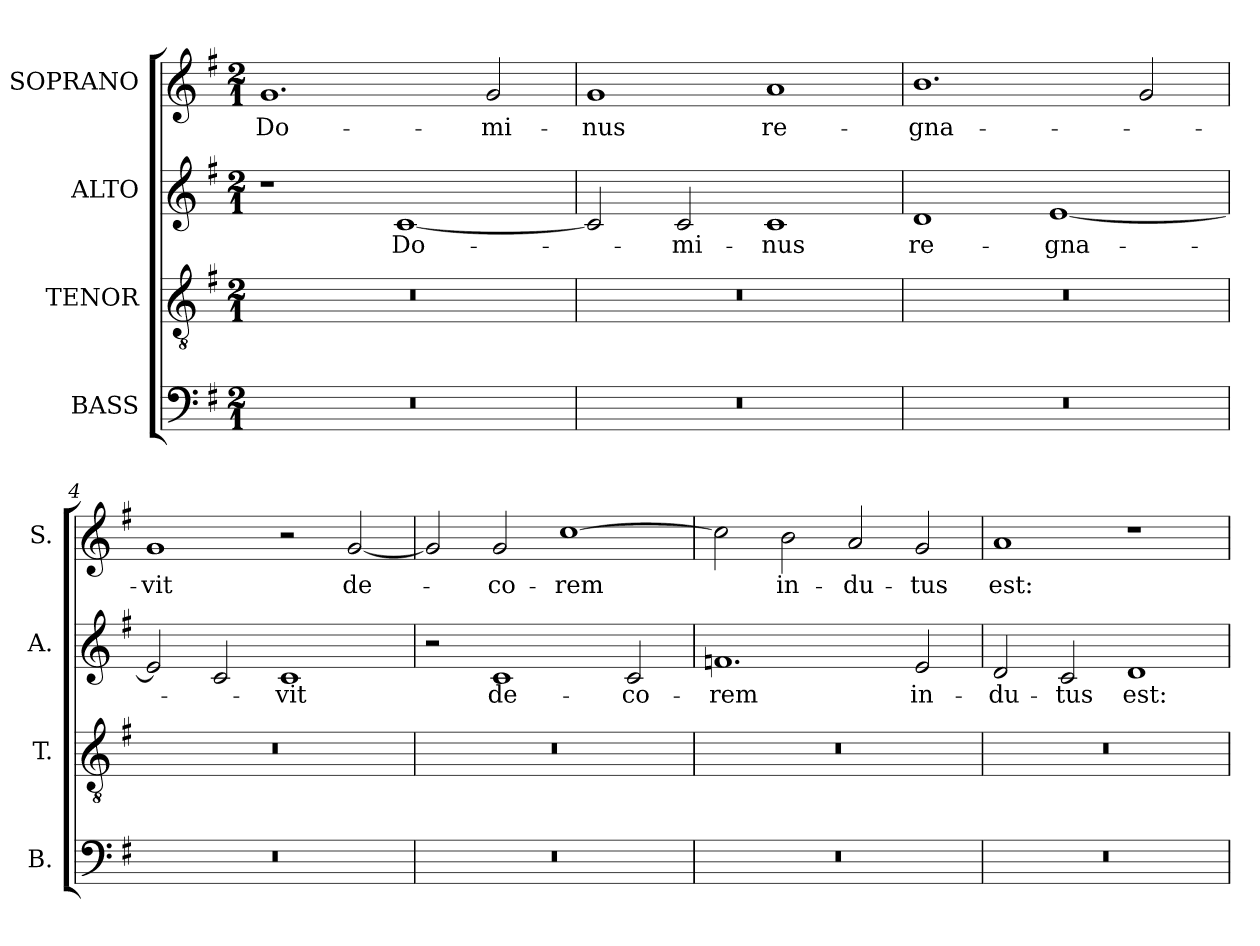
**kern	**kern	**kern	**text	**kern	**text
*part4	*part3	*part2	*part2	*part1	*part1
*staff4	*staff3	*staff2	*staff2	*staff1	*staff1
*I"BASS	*I"TENOR	*I"ALTO	*	*I"SOPRANO	*
*I'B.	*I'T.	*I'A.	*	*I'S.	*
!!LO:PB:g=z
*clefF4	*clefGv2	*clefG2	*	*clefG2	*
*	*ITrd7c12	*	*	*	*
*k[f#]	*k[f#]	*k[f#]	*	*k[f#]	*
*G:	*G:	*G:	*	*G:	*
*M2/1	*M2/1	*M2/1	*	*M2/1	*
*MM256	*MM256	*MM256	*	*MM256	*
=1	=1	=1	=1	=1	=1
!LO:N:vis=1	!LO:N:vis=1	!	!	!	!
!	!	!	!	!	!LO:LY:b:color=#000000
0r	0r	1r	.	1.gi	Do-
!	!	!	!LO:LY:b:color=#000000	!	!
.	.	[1ci	Do-	.	.
!	!	!	!	!	!LO:LY:b:color=#000000
.	.	.	.	2gi/	-mi-
=2	=2	=2	=2	=2	=2
!LO:N:vis=1	!LO:N:vis=1	!	!	!	!
!	!	!	!	!	!LO:LY:b:color=#000000
0r	0r	2ci/]	.	1gi	-nus
!	!	!	!LO:LY:b:color=#000000	!	!
.	.	2ci/	-mi-	.	.
!	!	!	!LO:LY:b:color=#000000	!	!
!	!	!	!	!	!LO:LY:b:color=#000000
.	.	1ci	-nus	1ai	re-
=3	=3	=3	=3	=3	=3
!LO:N:vis=1	!LO:N:vis=1	!	!	!	!
!	!	!	!LO:LY:b:color=#000000	!	!
!	!	!	!	!	!LO:LY:b:color=#000000
0r	0r	1di	re-	1.bi	-gna-
!	!	!	!LO:LY:b:color=#000000	!	!
.	.	[1ei	-gna-	.	.
.	.	.	.	2gi/	.
=4	=4	=4	=4	=4	=4
!LO:N:vis=1	!LO:N:vis=1	!	!	!	!
!	!	!	!	!	!LO:LY:b:color=#000000
0r	0r	2ei/]	.	1gi	-vit
.	.	2ci/	.	.	.
!	!	!	!LO:LY:b:color=#000000	!	!
.	.	1ci	-vit	2r	.
!	!	!	!	!	!LO:LY:b:color=#000000
.	.	.	.	[2gi/	de-
=5	=5	=5	=5	=5	=5
!LO:N:vis=1	!LO:N:vis=1	!	!	!	!
0r	0r	2r	.	2gi/]	.
!	!	!	!LO:LY:b:color=#000000	!	!
!	!	!	!	!	!LO:LY:b:color=#000000
.	.	1ci	de-	2gi/	-co-
!	!	!	!	!	!LO:LY:b:color=#000000
.	.	.	.	[1cci	-rem
!	!	!	!LO:LY:b:color=#000000	!	!
.	.	2ci/	-co-	.	.
=6	=6	=6	=6	=6	=6
!LO:N:vis=1	!LO:N:vis=1	!	!	!	!
!	!	!	!LO:LY:b:color=#000000	!	!
0r	0r	1.fni	-rem	2cci\]	.
!	!	!	!	!	!LO:LY:b:color=#000000
.	.	.	.	2bi\	in-
!	!	!	!	!	!LO:LY:b:color=#000000
.	.	.	.	2ai/	-du-
!	!	!	!LO:LY:b:color=#000000	!	!
!	!	!	!	!	!LO:LY:b:color=#000000
.	.	2ei/	in-	2gi/	-tus
=7	=7	=7	=7	=7	=7
!LO:N:vis=1	!LO:N:vis=1	!	!	!	!
!	!	!	!LO:LY:b:color=#000000	!	!
!	!	!	!	!	!LO:LY:b:color=#000000
0r	0r	2di/	-du-	1ai	est:
!	!	!	!LO:LY:b:color=#000000	!	!
.	.	2ci/	-tus	.	.
!	!	!	!LO:LY:b:color=#000000	!	!
.	.	1di	est:	1r	.
=	=	=	=	=	=
*-	*-	*-	*-	*-	*-
